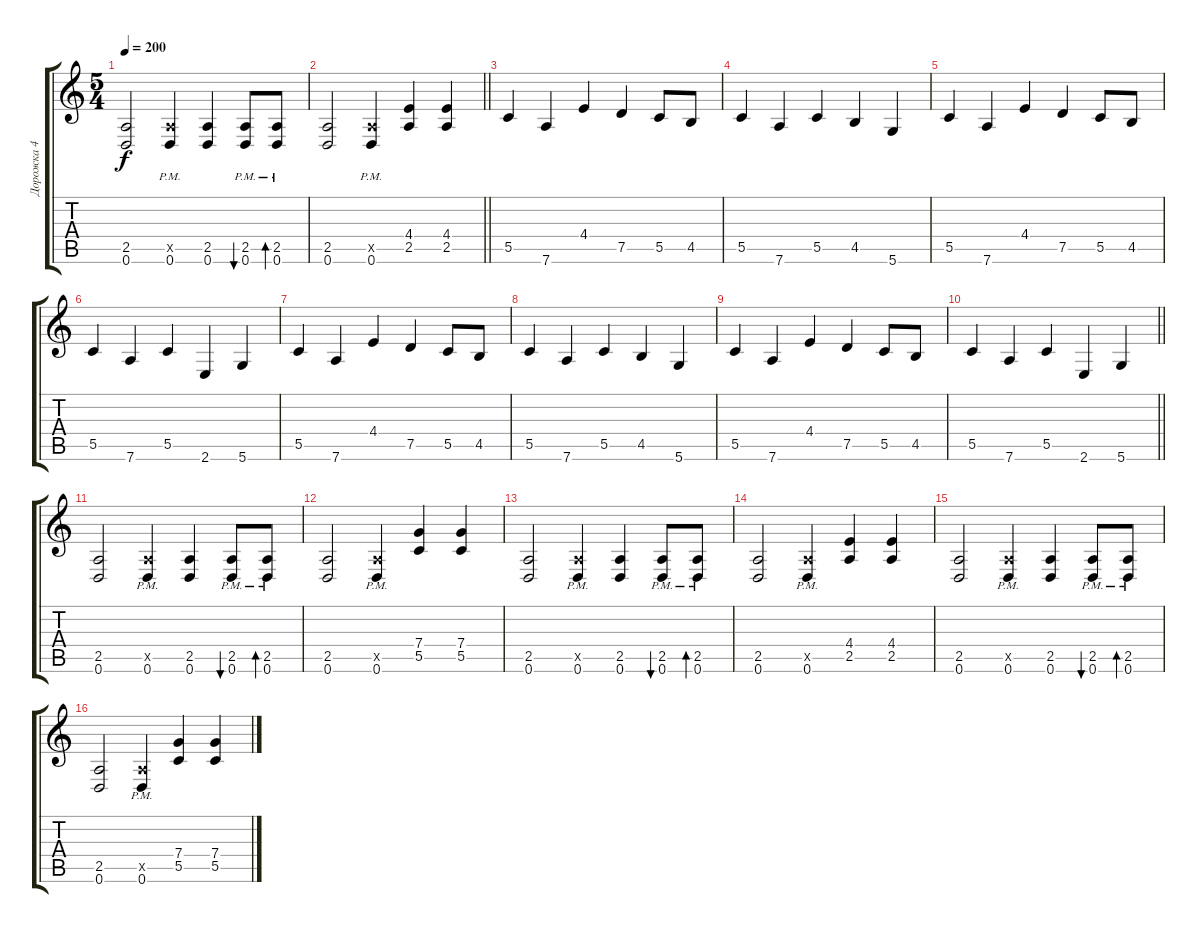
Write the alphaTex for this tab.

\track ("Дорожка 4" "Дорожка 4") {instrument distortionguitar}
\staff {score tabs}
\tuning (D4 A3 F3 C3 G2 D2) {hide}
\ts (5 4)
\tempo 200
\clef g2
\ks c
(2.5 0.6).2{dy f} (2.5{x} 0.6{pm}).4 (2.5 0.6).4 (2.5{pm} 0.6{pm}).8{bu 240} (2.5{pm} 0.6{pm}).8{bd 240} |
\barLineRight lightlight
(2.5 0.6).2 (2.5{x} 0.6{pm}).4 (4.4 2.5).4 (4.4 2.5).4 |
\section ("" "")
5.5.4 7.6.4 4.4.4 7.5.4 5.5.8 4.5.8 |
5.5.4 7.6.4 5.5.4 4.5.4 5.6.4 |
5.5.4 7.6.4 4.4.4 7.5.4 5.5.8 4.5.8 |
5.5.4 7.6.4 5.5.4 2.6.4 5.6.4 |
5.5.4 7.6.4 4.4.4 7.5.4 5.5.8 4.5.8 |
5.5.4 7.6.4 5.5.4 4.5.4 5.6.4 |
5.5.4 7.6.4 4.4.4 7.5.4 5.5.8 4.5.8 |
\barLineRight lightlight
5.5.4 7.6.4 5.5.4 2.6.4 5.6.4 |
\section ("" "")
(2.5 0.6).2 (2.5{x} 0.6{pm}).4 (2.5 0.6).4 (2.5{pm} 0.6{pm}).8{bu 120} (2.5{pm} 0.6{pm}).8{bd 120} |
(2.5 0.6).2 (2.5{x} 0.6{pm}).4 (7.4 5.5).4 (7.4 5.5).4 |
(2.5 0.6).2 (2.5{x} 0.6{pm}).4 (2.5 0.6).4 (2.5{pm} 0.6{pm}).8{bu 240} (2.5{pm} 0.6{pm}).8{bd 240} |
(2.5 0.6).2 (2.5{x} 0.6{pm}).4 (4.4 2.5).4 (4.4 2.5).4 |
(2.5 0.6).2 (2.5{x} 0.6{pm}).4 (2.5 0.6).4 (2.5{pm} 0.6{pm}).8{bu 240} (2.5{pm} 0.6{pm}).8{bd 240} |
(2.5 0.6).2 (2.5{x} 0.6{pm}).4 (7.4 5.5).4 (7.4 5.5).4
